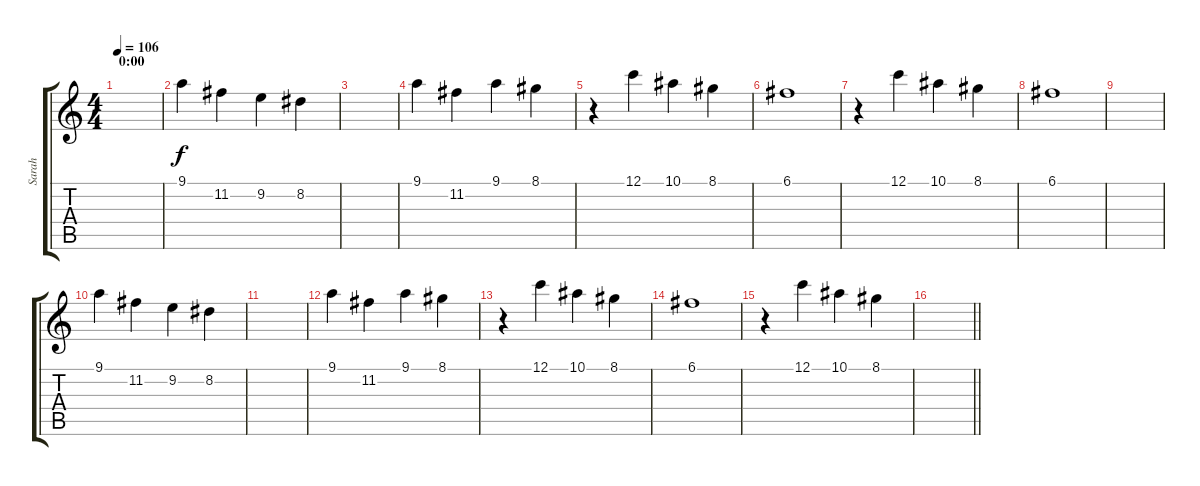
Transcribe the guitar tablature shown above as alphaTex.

\track ("Sarah" "Sarah") {instrument choiraahs}
\staff {score tabs}
\tuning (C5 G4 Eb4 Bb3 F3 C3) {hide}
\ts (4 4)
\section ("" "0:00")
\tempo 106
\clef g2
\ks c
|
9.1.4 11.2.4 9.2.4 8.2.4 |
|
9.1.4 11.2.4 9.1.4 8.1.4 |
r.4 12.1.4 10.1.4 8.1.4 |
6.1.1 |
r.4 12.1.4 10.1.4 8.1.4 |
6.1.1 |
|
9.1.4 11.2.4 9.2.4 8.2.4 |
|
9.1.4 11.2.4 9.1.4 8.1.4 |
r.4 12.1.4 10.1.4 8.1.4 |
6.1.1 |
r.4 12.1.4 10.1.4 8.1.4 |
\barLineRight lightlight
